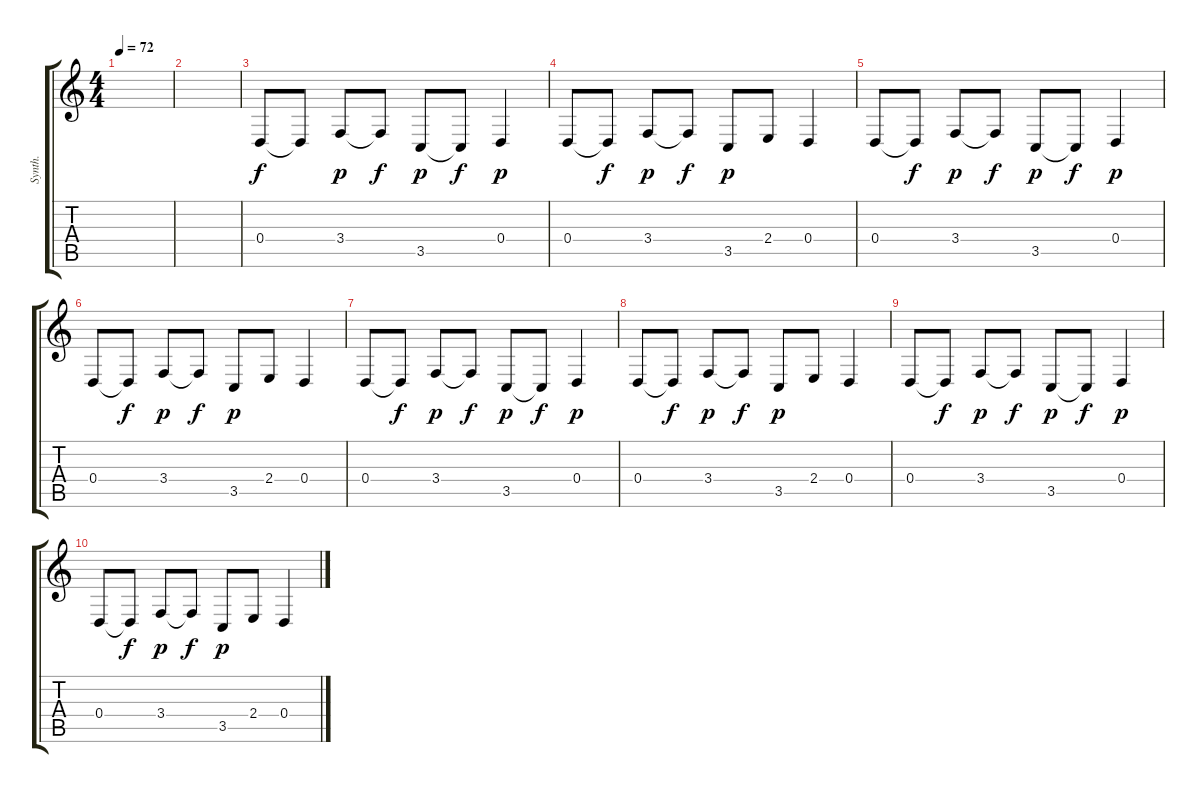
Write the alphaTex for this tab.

\track ("Synth." "Synth.") {instrument stringensemble1}
\staff {score tabs}
\tuning (E4 B3 G3 D3 A2 E2) {hide}
\ts (4 4)
\tempo 72
\clef g2
\ks c
|
|
0.4.8{volume 9} 0.4{t}.8{dy f} 3.4.8{dy p} 3.4{t}.8{dy f} 3.5.8{dy p} 3.5{t}.8{dy f} 0.4.4{dy p} |
0.4.8 0.4{t}.8{dy f} 3.4.8{dy p} 3.4{t}.8{dy f} 3.5.8{dy p} 2.4.8 0.4.4 |
0.4.8 0.4{t}.8{dy f} 3.4.8{dy p} 3.4{t}.8{dy f} 3.5.8{dy p} 3.5{t}.8{dy f} 0.4.4{dy p} |
0.4.8 0.4{t}.8{dy f} 3.4.8{dy p} 3.4{t}.8{dy f} 3.5.8{dy p} 2.4.8 0.4.4 |
0.4.8 0.4{t}.8{dy f} 3.4.8{dy p} 3.4{t}.8{dy f} 3.5.8{dy p} 3.5{t}.8{dy f} 0.4.4{dy p} |
0.4.8 0.4{t}.8{dy f} 3.4.8{dy p} 3.4{t}.8{dy f} 3.5.8{dy p} 2.4.8 0.4.4 |
0.4.8 0.4{t}.8{dy f} 3.4.8{dy p} 3.4{t}.8{dy f} 3.5.8{dy p} 3.5{t}.8{dy f} 0.4.4{dy p} |
0.4.8 0.4{t}.8{dy f} 3.4.8{dy p} 3.4{t}.8{dy f} 3.5.8{dy p} 2.4.8 0.4.4
